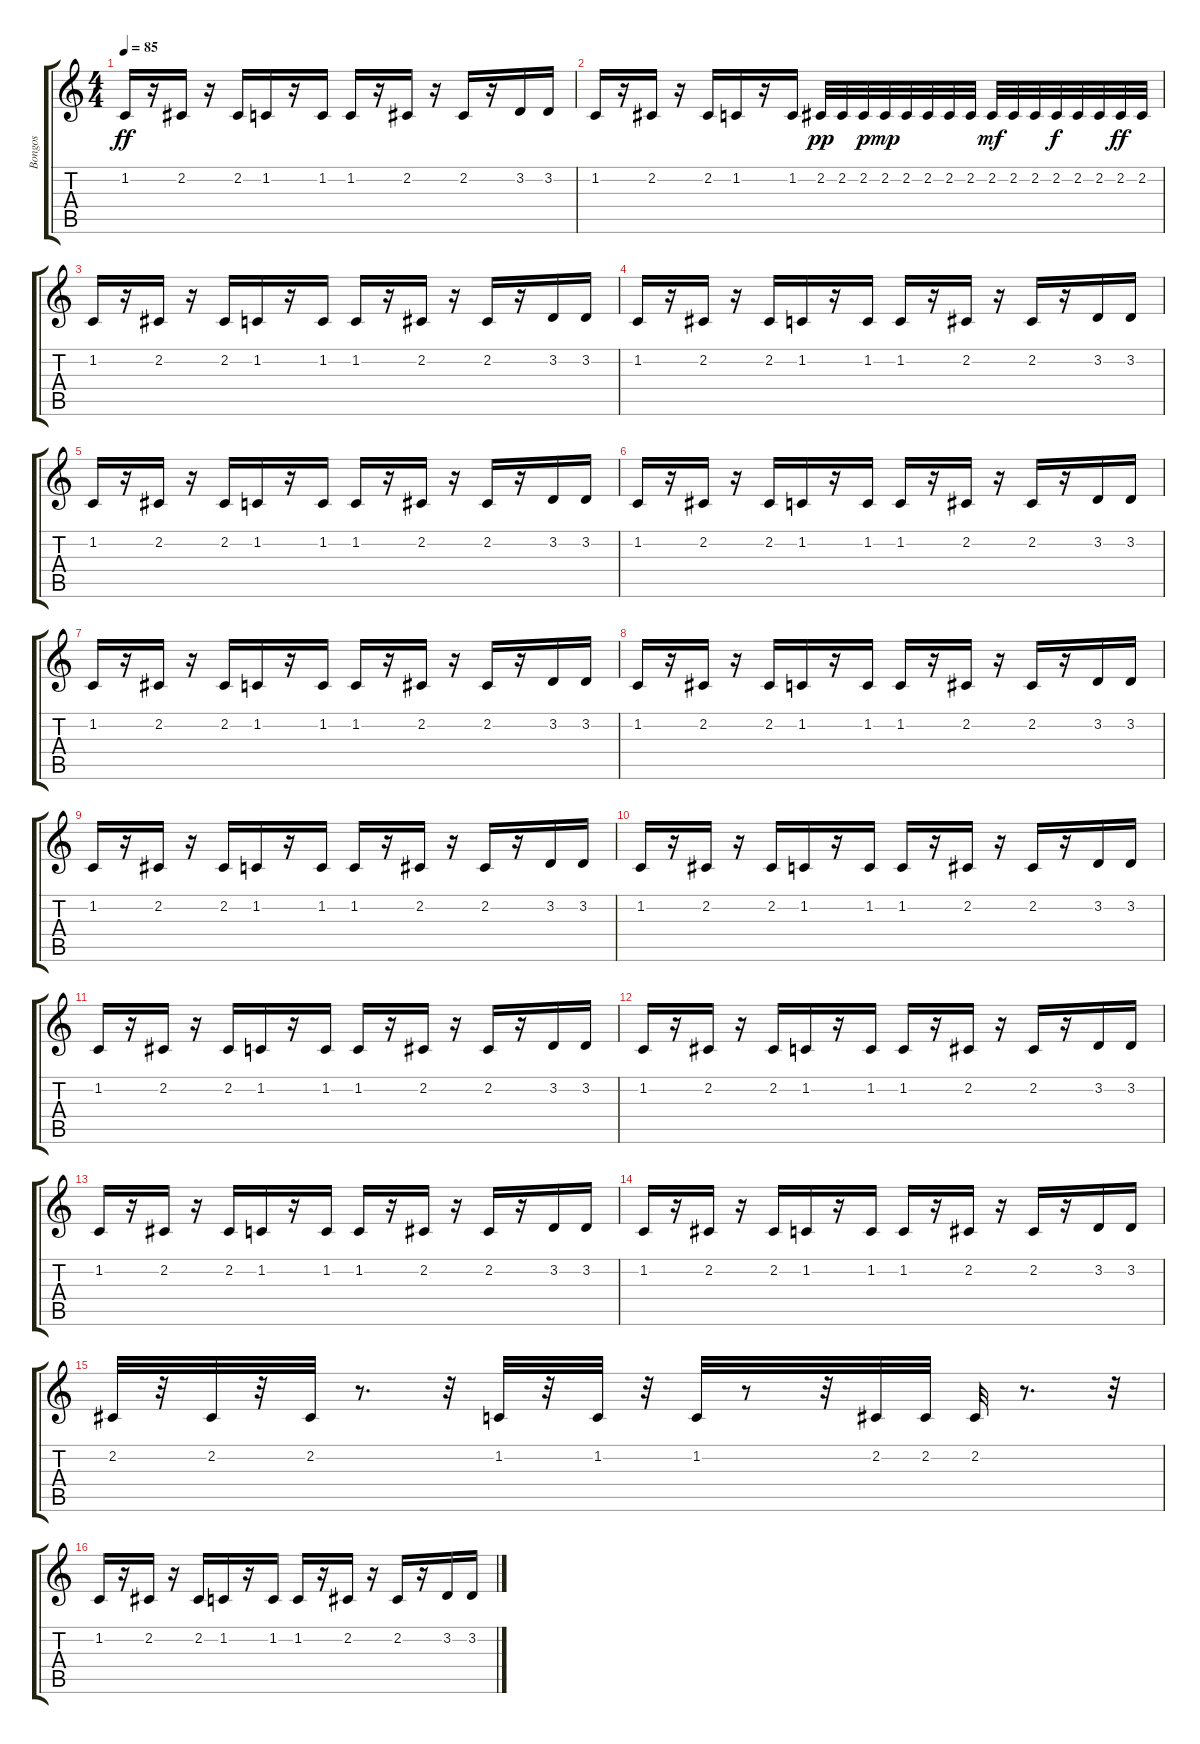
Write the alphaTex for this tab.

\track ("Bongos" "Bongos") {instrument taikodrum}
\staff {score tabs}
\tuning (E4 B3 G3 D3 A2 E2) {hide}
\ts (4 4)
\tempo 85
\clef g2
\ks c
1.2.16{dy ff} r.16 2.2.16 r.16 2.2.16 1.2.16 r.16 1.2.16 1.2.16 r.16 2.2.16 r.16 2.2.16 r.16 3.2.16 3.2.16 |
1.2.16 r.16 2.2.16 r.16 2.2.16 1.2.16 r.16 1.2.16 2.2.32{dy pp} 2.2.32 2.2.32{dy p} 2.2.32{dy mp} 2.2.32 2.2.32 2.2.32 2.2.32 2.2.32{dy mf} 2.2.32 2.2.32 2.2.32{dy f} 2.2.32 2.2.32 2.2.32{dy ff} 2.2.32 |
1.2.16 r.16 2.2.16 r.16 2.2.16 1.2.16 r.16 1.2.16 1.2.16 r.16 2.2.16 r.16 2.2.16 r.16 3.2.16 3.2.16 |
1.2.16 r.16 2.2.16 r.16 2.2.16 1.2.16 r.16 1.2.16 1.2.16 r.16 2.2.16 r.16 2.2.16 r.16 3.2.16 3.2.16 |
1.2.16 r.16 2.2.16 r.16 2.2.16 1.2.16 r.16 1.2.16 1.2.16 r.16 2.2.16 r.16 2.2.16 r.16 3.2.16 3.2.16 |
1.2.16 r.16 2.2.16 r.16 2.2.16 1.2.16 r.16 1.2.16 1.2.16 r.16 2.2.16 r.16 2.2.16 r.16 3.2.16 3.2.16 |
1.2.16 r.16 2.2.16 r.16 2.2.16 1.2.16 r.16 1.2.16 1.2.16 r.16 2.2.16 r.16 2.2.16 r.16 3.2.16 3.2.16 |
1.2.16 r.16 2.2.16 r.16 2.2.16 1.2.16 r.16 1.2.16 1.2.16 r.16 2.2.16 r.16 2.2.16 r.16 3.2.16 3.2.16 |
1.2.16 r.16 2.2.16 r.16 2.2.16 1.2.16 r.16 1.2.16 1.2.16 r.16 2.2.16 r.16 2.2.16 r.16 3.2.16 3.2.16 |
1.2.16 r.16 2.2.16 r.16 2.2.16 1.2.16 r.16 1.2.16 1.2.16 r.16 2.2.16 r.16 2.2.16 r.16 3.2.16 3.2.16 |
1.2.16 r.16 2.2.16 r.16 2.2.16 1.2.16 r.16 1.2.16 1.2.16 r.16 2.2.16 r.16 2.2.16 r.16 3.2.16 3.2.16 |
1.2.16 r.16 2.2.16 r.16 2.2.16 1.2.16 r.16 1.2.16 1.2.16 r.16 2.2.16 r.16 2.2.16 r.16 3.2.16 3.2.16 |
1.2.16 r.16 2.2.16 r.16 2.2.16 1.2.16 r.16 1.2.16 1.2.16 r.16 2.2.16 r.16 2.2.16 r.16 3.2.16 3.2.16 |
1.2.16 r.16 2.2.16 r.16 2.2.16 1.2.16 r.16 1.2.16 1.2.16 r.16 2.2.16 r.16 2.2.16 r.16 3.2.16 3.2.16 |
2.2.32 r.32 2.2.32 r.32 2.2.32 r.8{d} r.32 1.2.32 r.32 1.2.32 r.32 1.2.32 r.8 r.32 2.2.32 2.2.32 2.2.32 r.8{d} r.32 |
1.2.16 r.16 2.2.16 r.16 2.2.16 1.2.16 r.16 1.2.16 1.2.16 r.16 2.2.16 r.16 2.2.16 r.16 3.2.16 3.2.16
